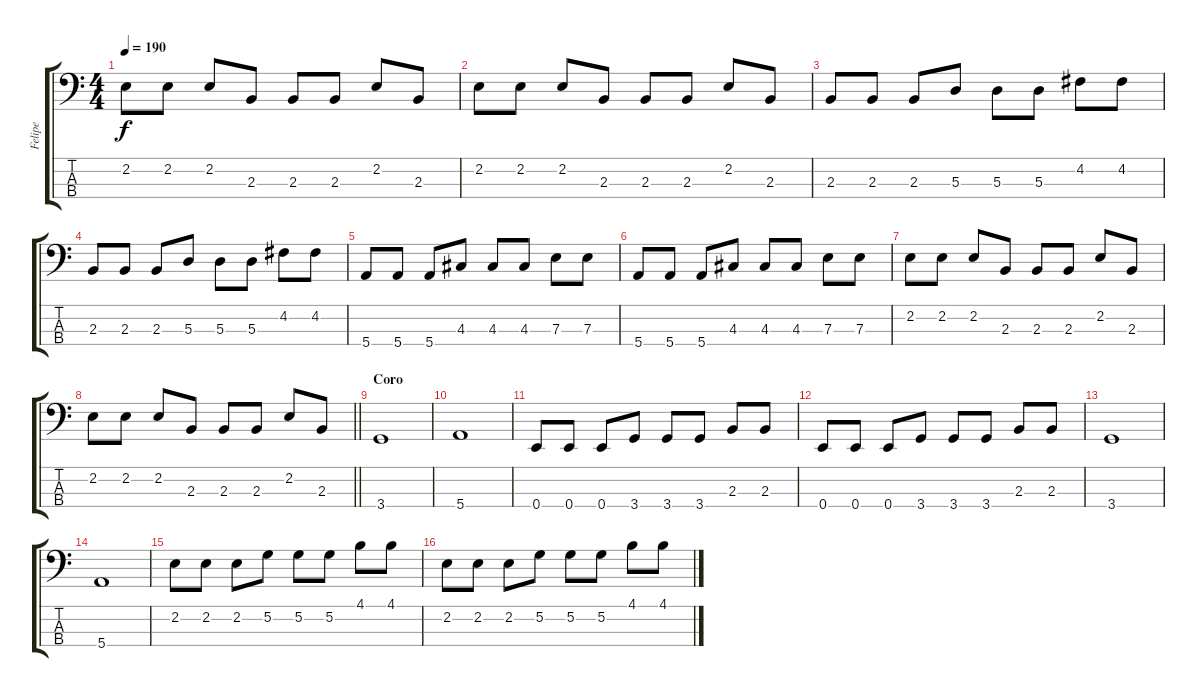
\track ("Felipe" "Felipe") {instrument electricbassfinger}
\staff {score tabs}
\tuning (G2 D2 A1 E1) {hide}
\ts (4 4)
\tempo 190
\clef f4
\ks c
2.2.8{dy f} 2.2.8 2.2.8 2.3.8 2.3.8 2.3.8 2.2.8 2.3.8 |
2.2.8 2.2.8 2.2.8 2.3.8 2.3.8 2.3.8 2.2.8 2.3.8 |
2.3.8 2.3.8 2.3.8 5.3.8 5.3.8 5.3.8 4.2.8 4.2.8 |
2.3.8 2.3.8 2.3.8 5.3.8 5.3.8 5.3.8 4.2.8 4.2.8 |
5.4.8 5.4.8 5.4.8 4.3.8 4.3.8 4.3.8 7.3.8 7.3.8 |
5.4.8 5.4.8 5.4.8 4.3.8 4.3.8 4.3.8 7.3.8 7.3.8 |
2.2.8 2.2.8 2.2.8 2.3.8 2.3.8 2.3.8 2.2.8 2.3.8 |
\barLineRight lightlight
2.2.8 2.2.8 2.2.8 2.3.8 2.3.8 2.3.8 2.2.8 2.3.8 |
\section ("" "Coro")
3.4.1 |
5.4.1 |
0.4.8 0.4.8 0.4.8 3.4.8 3.4.8 3.4.8 2.3.8 2.3.8 |
0.4.8 0.4.8 0.4.8 3.4.8 3.4.8 3.4.8 2.3.8 2.3.8 |
3.4.1 |
5.4.1 |
2.2.8 2.2.8 2.2.8 5.2.8 5.2.8 5.2.8 4.1.8 4.1.8 |
2.2.8 2.2.8 2.2.8 5.2.8 5.2.8 5.2.8 4.1.8 4.1.8
